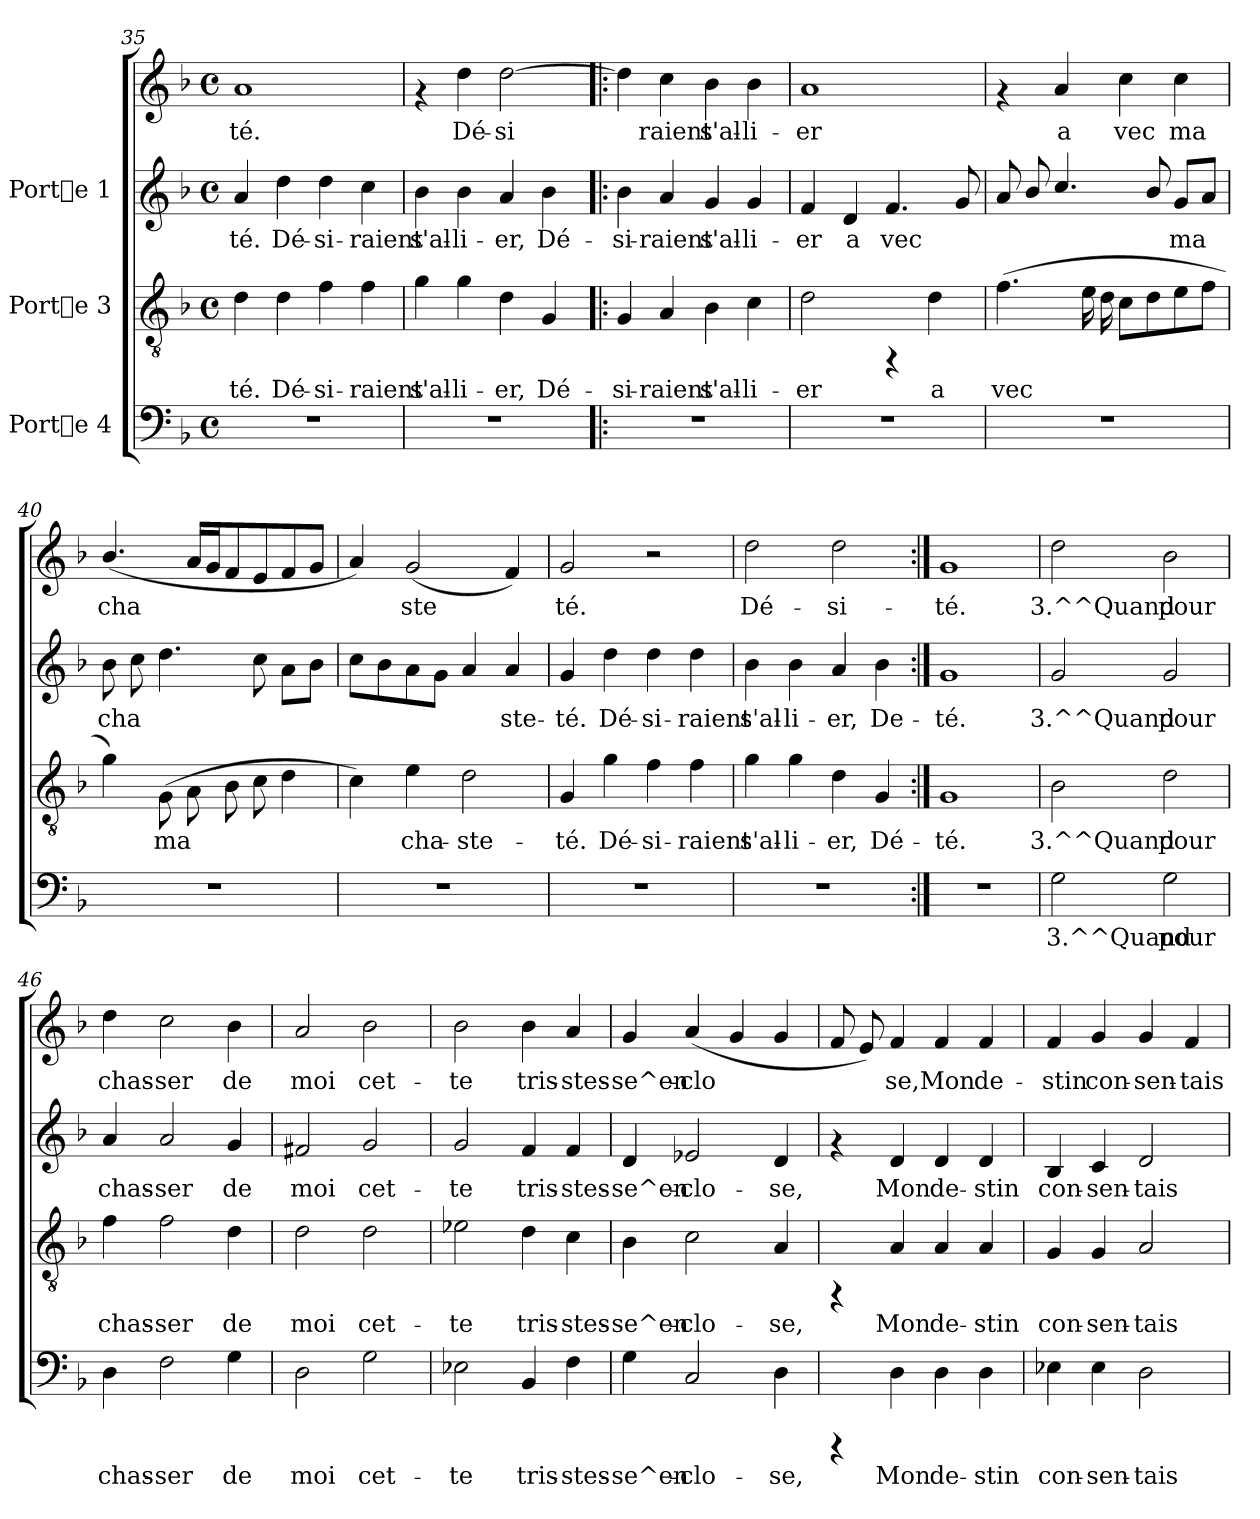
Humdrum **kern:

**kern	**text	**kern	**text	**kern	**text	**kern	**text
*part3	*part3	*part2	*part2	*part1	*part1	*part1	*part1
*staff4	*staff4	*staff3	*staff3	*staff2	*staff2	*staff1	*staff1
*I"Porte 4	*	*I"Porte 3	*	*I"Porte 1	*	*	*
*clefF4	*	*clefGv2	*	*clefG2	*	*clefG2	*
*k[b-]	*	*k[b-]	*	*k[b-]	*	*k[b-]	*
*F:	*	*F:	*	*F:	*	*F:	*
*M4/4	*	*M4/4	*	*M4/4	*	*M4/4	*
*met(c)	*	*met(c)	*	*met(c)	*	*met(c)	*
=35	=35	=35	=35	=35	=35	=35	=35
!	!	!	!LO:LY:b:cj	!	!LO:LY:b:cj	!	!LO:LY:b:cj
1r	.	4d\	-té.	4a/	té.	1a	-té.
!	!	!	!LO:LY:b:cj	!	!LO:LY:b:cj	!	!
.	.	4d\	Dé-	4dd\	Dé-	.	.
!	!	!	!LO:LY:b:cj	!	!LO:LY:b:cj	!	!
.	.	4f\	-si-	4dd\	-si-	.	.
!	!	!	!LO:LY:b:cj	!	!LO:LY:b:cj	!	!
.	.	4f\	-raient	4cc\	-raient	.	.
=36	=36	=36	=36	=36	=36	=36	=36
!	!	!	!LO:LY:b:cj	!	!LO:LY:b:cj	!	!
1r	.	4g\	s'al-	4b-\	-s'al-	4rf	.
!	!	!	!LO:LY:b:cj	!	!LO:LY:b:cj	!	!LO:LY:b:cj
.	.	4g\	-li-	4b-\	-li-	4dd\	Dé-
!	!	!	!LO:LY:b:cj	!	!LO:LY:b:cj	!	!LO:LY:b:cj
.	.	4d\	-er,	4a/	-er,	[>2dd\	-si-
!	!	!	!LO:LY:b:cj	!	!LO:LY:b:cj	!	!
.	.	4G/	Dé-	4b-\	Dé-	.	.
=37!|:	=37!|:	=37!|:	=37!|:	=37!|:	=37!|:	=37!|:	=37!|:
!	!	!	!LO:LY:b:cj	!	!LO:LY:b:cj	!	!LO:LY:b:cj
1r	.	4G/	-si-	4b-\	-si-	4dd\]	-
!	!	!	!LO:LY:b:cj	!	!LO:LY:b:cj	!	!LO:LY:b:cj
.	.	4A/	-raient	4a/	-raient	4cc\	raient
!	!	!	!LO:LY:b:cj	!	!LO:LY:b:cj	!	!LO:LY:b:cj
.	.	4B-\	s'al-	4g/	s'al-	4b-\	s'al-
!	!	!	!LO:LY:b:cj	!	!LO:LY:b:cj	!	!LO:LY:b:cj
.	.	4c\	-li-	4g/	-li-	4b-\	-li-
!!LO:LB:g=z
=38	=38	=38	=38	=38	=38	=38	=38
!	!	!	!LO:LY:b:cj	!	!LO:LY:b:cj	!	!LO:LY:b:cj
1r	.	2d\	-er	4f/	er	1a	-er
!	!	!	!	!	!LO:LY:b:cj	!	!
.	.	.	.	4d/	a	.	.
!	!	!	!	!	!LO:LY:b:cj	!	!
.	.	4rFF	.	4.f/	vec	.	.
!	!	!	!LO:LY:b:cj	!	!	!	!
.	.	4d\	a	.	.	.	.
!	!	!	!	!	!LO:LY:b:cj	!	!
.	.	.	.	8g/	.	.	.
=39	=39	=39	=39	=39	=39	=39	=39
!	!	!	!LO:LY:b:cj	!	!LO:LY:b:cj	!	!
1r	.	(>4.f\	vec	8a/	.	4rf	.
!	!	!	!	!	!LO:LY:b:cj	!	!
.	.	.	.	8b-/	.	.	.
!	!	!	!	!	!LO:LY:b:cj	!	!LO:LY:b:cj
.	.	.	.	4.cc/	.	4a/	a
!	!	!	!LO:LY:b:cj	!	!	!	!
.	.	16e\	.	.	.	.	.
!	!	!	!LO:LY:b:cj	!	!	!	!
.	.	16d\	.	.	.	.	.
!	!	!	!LO:LY:b:cj	!	!	!	!LO:LY:b:cj
.	.	8c\L	.	.	.	4cc\	vec
!	!	!	!LO:LY:b:cj	!	!LO:LY:b:cj	!	!
.	.	8d\	.	8b-/	.	.	.
!	!	!	!LO:LY:b:cj	!	!LO:LY:b:cj	!	!LO:LY:b:cj
.	.	8e\	.	8g/L	ma	4cc\	ma
!	!	!	!LO:LY:b:cj	!	!LO:LY:b:cj	!	!
.	.	8f\J	.	8a/J	.	.	.
=40	=40	=40	=40	=40	=40	=40	=40
!	!	!	!LO:LY:b:cj	!	!LO:LY:b:cj	!	!LO:LY:b:cj
1r	.	4g\)	.	8b-\	-cha-	(<4.b-/	cha-
!	!	!	!	!	!LO:LY:b:cj	!	!
.	.	.	.	8cc\	--	.	.
!	!	!	!LO:LY:b:cj	!	!LO:LY:b:cj	!	!
.	.	(>8G\	ma	4.dd\	--	.	.
!	!	!	!LO:LY:b:cj	!	!	!	!LO:LY:b:cj
.	.	8A\	.	.	.	16a/L	--
!	!	!	!	!	!	!	!LO:LY:b:cj
.	.	.	.	.	.	16g/	--
!	!	!	!LO:LY:b:cj	!	!	!	!LO:LY:b:cj
.	.	8B-\	.	.	.	8f/	--
!	!	!	!LO:LY:b:cj	!	!LO:LY:b:cj	!	!LO:LY:b:cj
.	.	8c\	.	8cc\	--	8e/	--
!	!	!	!LO:LY:b:cj	!	!LO:LY:b:cj	!	!LO:LY:b:cj
.	.	4d\	.	8a\L	--	8f/	--
!	!	!	!	!	!LO:LY:b:cj	!	!LO:LY:b:cj
.	.	.	.	8b-\J	--	8g/J	--
=41	=41	=41	=41	=41	=41	=41	=41
!	!	!	!LO:LY:b:cj	!	!LO:LY:b:cj	!	!LO:LY:b:cj
1r	.	4c\)	.	8cc\L	-	4a/)	-
!	!	!	!	!	!LO:LY:b:cj	!	!
.	.	.	.	8b-\	.	.	.
!	!	!	!LO:LY:b:cj	!	!LO:LY:b:cj	!	!LO:LY:b:cj
.	.	4e\	cha-	8a\	.	(<2g/	ste-
!	!	!	!	!	!LO:LY:b:cj	!	!
.	.	.	.	8g\J	.	.	.
!	!	!	!LO:LY:b:cj	!	!LO:LY:b:cj	!	!
.	.	2d\	-ste-	4a/	.	.	.
!	!	!	!	!	!LO:LY:b:cj	!	!LO:LY:b:cj
.	.	.	.	4a/	ste-	4f/)	--
!!LO:LB:g=z
=42	=42	=42	=42	=42	=42	=42	=42
!	!	!	!LO:LY:b:cj	!	!LO:LY:b:cj	!	!LO:LY:b:cj
1r	.	4G/	-té.	4g/	té.	2g/	-té.
!	!	!	!LO:LY:b:cj	!	!LO:LY:b:cj	!	!
.	.	4g\	Dé-	4dd\	Dé-	.	.
!	!	!	!LO:LY:b:cj	!	!LO:LY:b:cj	!	!
.	.	4f\	-si-	4dd\	-si-	2r	.
!	!	!	!LO:LY:b:cj	!	!LO:LY:b:cj	!	!
.	.	4f\	-raient	4dd\	-raient	.	.
=43	=43	=43	=43	=43	=43	=43	=43
!	!	!	!LO:LY:b:cj	!	!LO:LY:b:cj	!	!LO:LY:b:cj
1r	.	4g\	s'al-	4b-\	-s'al-	2dd\	Dé-
!	!	!	!LO:LY:b:cj	!	!LO:LY:b:cj	!	!
.	.	4g\	-li-	4b-\	-li-	.	.
!	!	!	!LO:LY:b:cj	!	!LO:LY:b:cj	!	!LO:LY:b:cj
.	.	4d\	-er,	4a/	-er,	2dd\	-si-
!	!	!	!LO:LY:b:cj	!	!LO:LY:b:cj	!	!
.	.	4G/	Dé-	4b-\	De-	.	.
=44:|!	=44:|!	=44:|!	=44:|!	=44:|!	=44:|!	=44:|!	=44:|!
!	!	!	!LO:LY:b:cj	!	!LO:LY:b:cj	!	!LO:LY:b:cj
1r	.	1G	-té.	1g	té.	1g	-té.
=45	=45	=45	=45	=45	=45	=45	=45
!	!LO:LY:b:cj	!	!LO:LY:b:cj	!	!LO:LY:b:cj	!	!LO:LY:b:cj
2G\	3.^^Quand	2B-\	3.^^Quand	2g/	3.^^Quand	2dd\	3.^^Quand
!	!LO:LY:b:cj	!	!LO:LY:b:cj	!	!LO:LY:b:cj	!	!LO:LY:b:cj
2G\	pour	2d\	pour	2g/	pour	2b-\	pour
=46	=46	=46	=46	=46	=46	=46	=46
!	!LO:LY:b:cj	!	!LO:LY:b:cj	!	!LO:LY:b:cj	!	!LO:LY:b:cj
4D\	chas-	4f\	chas-	4a/	chas-	4dd\	chas-
!	!LO:LY:b:cj	!	!LO:LY:b:cj	!	!LO:LY:b:cj	!	!LO:LY:b:cj
2F\	-ser	2f\	-ser	2a/	-ser	2cc\	-ser
!	!LO:LY:b:cj	!	!LO:LY:b:cj	!	!LO:LY:b:cj	!	!LO:LY:b:cj
4G\	de	4d\	de	4g/	de	4b-\	de
=47	=47	=47	=47	=47	=47	=47	=47
!	!LO:LY:b:cj	!	!LO:LY:b:cj	!	!LO:LY:b:cj	!	!LO:LY:b:cj
2D\	moi	2d\	moi	2f#X/	-moi	2a/	moi
!	!LO:LY:b:cj	!	!LO:LY:b:cj	!	!LO:LY:b:cj	!	!LO:LY:b:cj
2G\	cet-	2d\	cet-	2g/	cet-	2b-\	cet-
!!LO:PB:g=z
=48	=48	=48	=48	=48	=48	=48	=48
!	!LO:LY:b:cj	!	!LO:LY:b:cj	!	!LO:LY:b:cj	!	!LO:LY:b:cj
2E-X\	-te	2e-X\	-te	2g/	-te	2b-\	-te
!	!LO:LY:b:cj	!	!LO:LY:b:cj	!	!LO:LY:b:cj	!	!LO:LY:b:cj
4BB-/	tris-	4d\	tris-	4f/	tris-	4b-\	tris-
!	!LO:LY:b:cj	!	!LO:LY:b:cj	!	!LO:LY:b:cj	!	!LO:LY:b:cj
4F\	-stes-	4c\	-stes-	4f/	-stes-	4a/	-stes-
=49	=49	=49	=49	=49	=49	=49	=49
!	!LO:LY:b:cj	!	!LO:LY:b:cj	!	!LO:LY:b:cj	!	!LO:LY:b:cj
4G\	-se^en-	4B-\	-se^en-	4d/	-se^en-	4g/	-se^en-
!	!LO:LY:b:cj	!	!LO:LY:b:cj	!	!LO:LY:b:cj	!	!LO:LY:b:cj
2C/	-clo-	2c\	-clo-	2e-X/	-clo-	(<4a/	-clo-
!	!	!	!	!	!	!	!LO:LY:b:cj
.	.	.	.	.	.	4g/	--
!	!LO:LY:b:cj	!	!LO:LY:b:cj	!	!LO:LY:b:cj	!	!LO:LY:b:cj
4D\	-se,	4A/	-se,	4d/	-se,	4g/	--
=50	=50	=50	=50	=50	=50	=50	=50
!	!	!	!	!	!	!	!LO:LY:b:cj
4rCCC	.	4rFF	.	4rf	.	8f/	.
!	!	!	!	!	!	!	!LO:LY:b:cj
.	.	.	.	.	.	8e/)	.
!	!LO:LY:b:cj	!	!LO:LY:b:cj	!	!LO:LY:b:cj	!	!LO:LY:b:cj
4D\	Mon	4A/	Mon	4d/	-Mon	4f/	se,
!	!LO:LY:b:cj	!	!LO:LY:b:cj	!	!LO:LY:b:cj	!	!LO:LY:b:cj
4D\	de-	4A/	de-	4d/	de-	4f/	Mon
!	!LO:LY:b:cj	!	!LO:LY:b:cj	!	!LO:LY:b:cj	!	!LO:LY:b:cj
4D\	-stin	4A/	-stin	4d/	-stin	4f/	de-
=51	=51	=51	=51	=51	=51	=51	=51
!	!LO:LY:b:cj	!	!LO:LY:b:cj	!	!LO:LY:b:cj	!	!LO:LY:b:cj
4E-X\	con-	4G/	con-	4B-/	con-	4f/	stin
!	!LO:LY:b:cj	!	!LO:LY:b:cj	!	!LO:LY:b:cj	!	!LO:LY:b:cj
4E-\	-sen-	4G/	-sen-	4c/	-sen-	4g/	con-
!	!LO:LY:b:cj	!	!LO:LY:b:cj	!	!LO:LY:b:cj	!	!LO:LY:b:cj
2D\	-tais	2A/	-tais	2d/	-tais	4g/	-sen-
!	!	!	!	!	!	!	!LO:LY:b:cj
.	.	.	.	.	.	4f/	-tais
=	=	=	=	=	=	=	=
*-	*-	*-	*-	*-	*-	*-	*-
